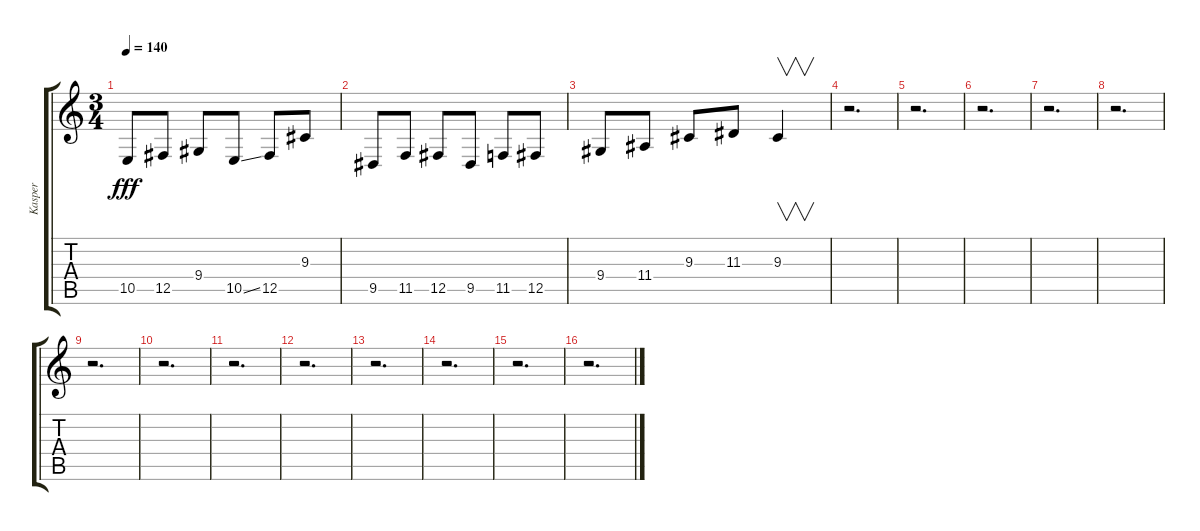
\track ("Kasper" "Kasper") {instrument pad8sweep}
\staff {score tabs}
\tuning (Db4 Ab3 E3 B2 Gb2 Db2) {hide}
\ts (3 4)
\tempo 140
\clef g2
\ks c
10.5.8{dy fff} 12.5.8 9.4.8 10.5{ss}.8 12.5.8 9.3.8 |
9.5.8 11.5.8 12.5.8 9.5.8 11.5.8 12.5.8 |
9.4.8 11.4.8 9.3.8 11.3.8 9.3.4{v} |
r.2{d} |
r.2{d} |
r.2{d} |
r.2{d} |
r.2{d} |
r.2{d} |
r.2{d} |
r.2{d} |
r.2{d} |
r.2{d} |
r.2{d} |
r.2{d} |
r.2{d}
